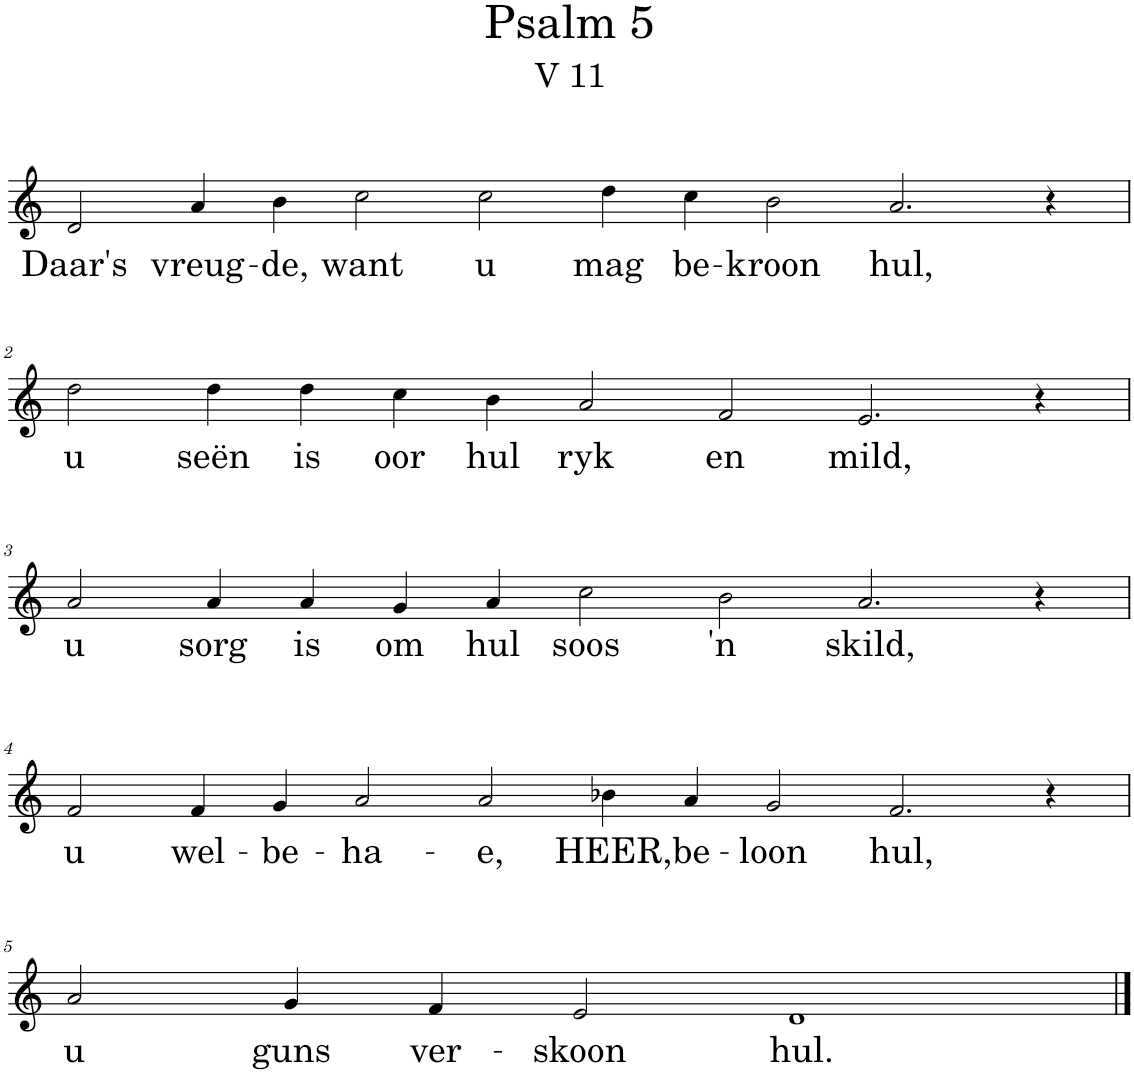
**kern	**text
*part1	*part1
*staff1	*staff1
*I"Pipe Organ	*
*I'Org.	*
*clefG2	*
*k[]	*
*M16/4	*
=1	=1
!	!LO:LY:b
2d/	Daar's
!	!LO:LY:b
4a/	vreug-
!	!LO:LY:b
4b\	-de,
!	!LO:LY:b
2cc\	want
!	!LO:LY:b
2cc\	u
!	!LO:LY:b
4dd\	mag
!	!LO:LY:b
4cc\	be-
!	!LO:LY:b
2b\	-kroon
!	!LO:LY:b
2.a/	hul,
4r	.
!!LO:LB:g=z
=2	=2
*M14/4	*
!	!LO:LY:b
2dd\	u
!	!LO:LY:b
4dd\	seën
!	!LO:LY:b
4dd\	is
!	!LO:LY:b
4cc\	oor
!	!LO:LY:b
4b\	hul
!	!LO:LY:b
2a/	ryk
!	!LO:LY:b
2f/	en
!	!LO:LY:b
2.e/	mild,
4r	.
!!LO:LB:g=z
=3	=3
!	!LO:LY:b
2a/	u
!	!LO:LY:b
4a/	sorg
!	!LO:LY:b
4a/	is
!	!LO:LY:b
4g/	om
!	!LO:LY:b
4a/	hul
!	!LO:LY:b
2cc\	soos
!	!LO:LY:b
2b\	'n
!	!LO:LY:b
2.a/	skild,
4r	.
!!LO:LB:g=z
=4	=4
*M16/4	*
!	!LO:LY:b
2f/	u
!	!LO:LY:b
4f/	wel-
!	!LO:LY:b
4g/	-be-
!	!LO:LY:b
2a/	-ha-
!	!LO:LY:b
2a/	-e,
!	!LO:LY:b
4b-X\	HEER,
!	!LO:LY:b
4a/	be-
!	!LO:LY:b
2g/	-loon
!	!LO:LY:b
2.f/	hul,
4r	.
!!LO:LB:g=z
=5	=5
*M10/4	*
!	!LO:LY:b
2a/	u
!	!LO:LY:b
4g/	guns
!	!LO:LY:b
4f/	ver-
!	!LO:LY:b
2e/	-skoon
!	!LO:LY:b
1d	hul.
==	==
*-	*-
